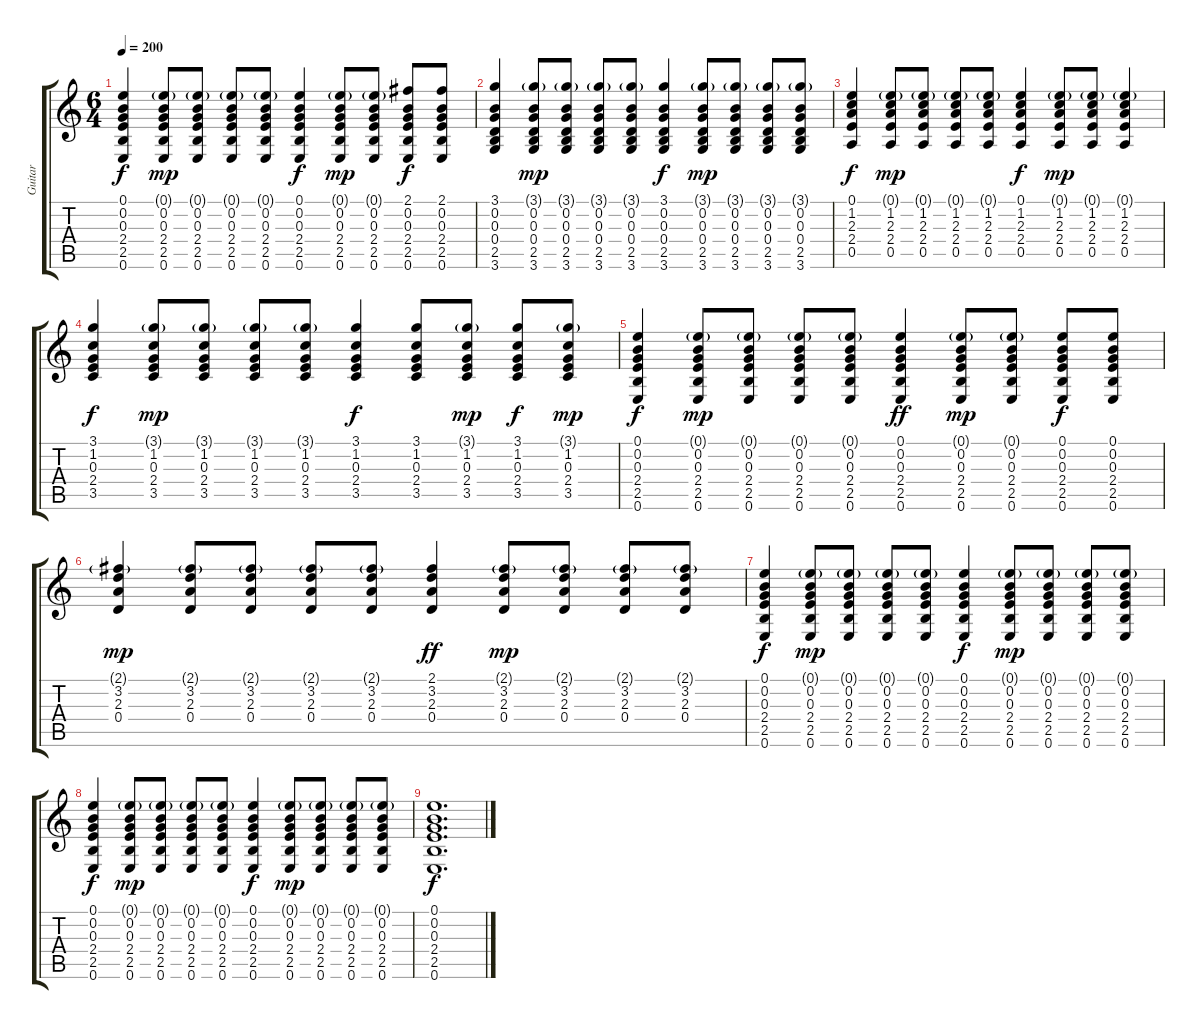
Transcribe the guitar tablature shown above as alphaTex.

\track ("Guitar" "Guitar") {instrument acousticguitarsteel}
\staff {score tabs}
\tuning (E4 B3 G3 D3 A2 E2) {hide}
\ts (6 4)
\tempo 200
\clef g2
\ks c
(0.1 0.2 0.3 2.4 2.5 0.6).4{dy f} (0.1{g} 0.2 0.3 2.4 2.5 0.6).8{dy mp} (0.1{g} 0.2 0.3 2.4 2.5 0.6).8 (0.1{g} 0.2 0.3 2.4 2.5 0.6).8 (0.1{g} 0.2 0.3 2.4 2.5 0.6).8 (0.1 0.2 0.3 2.4 2.5 0.6).4{dy f} (0.1{g} 0.2 0.3 2.4 2.5 0.6).8{dy mp} (0.1{g} 0.2 0.3 2.4 2.5 0.6).8 (2.1 0.2 0.3 2.4 2.5 0.6).8{dy f} (2.1 0.2 0.3 2.4 2.5 0.6).8 |
(3.1 0.2 0.3 0.4 2.5 3.6).4 (3.1{g} 0.2 0.3 0.4 2.5 3.6).8{dy mp} (3.1{g} 0.2 0.3 0.4 2.5 3.6).8 (3.1{g} 0.2 0.3 0.4 2.5 3.6).8 (3.1{g} 0.2 0.3 0.4 2.5 3.6).8 (3.1 0.2 0.3 0.4 2.5 3.6).4{dy f} (3.1{g} 0.2 0.3 0.4 2.5 3.6).8{dy mp} (3.1{g} 0.2 0.3 0.4 2.5 3.6).8 (3.1{g} 0.2 0.3 0.4 2.5 3.6).8 (3.1{g} 0.2 0.3 0.4 2.5 3.6).8 |
(0.1 1.2 2.3 2.4 0.5).4{dy f} (0.1{g} 1.2 2.3 2.4 0.5).8{dy mp} (0.1{g} 1.2 2.3 2.4 0.5).8 (0.1{g} 1.2 2.3 2.4 0.5).8 (0.1{g} 1.2 2.3 2.4 0.5).8 (0.1 1.2 2.3 2.4 0.5).4{dy f} (0.1{g} 1.2 2.3 2.4 0.5).8{dy mp} (0.1{g} 1.2 2.3 2.4 0.5).8 (0.1{g} 1.2 2.3 2.4 0.5).4 |
(3.1 1.2 0.3 2.4 3.5).4{dy f} (3.1{g} 1.2 0.3 2.4 3.5).8{dy mp} (3.1{g} 1.2 0.3 2.4 3.5).8 (3.1{g} 1.2 0.3 2.4 3.5).8 (3.1{g} 1.2 0.3 2.4 3.5).8 (3.1 1.2 0.3 2.4 3.5).4{dy f} (3.1 1.2 0.3 2.4 3.5).8 (3.1{g} 1.2 0.3 2.4 3.5).8{dy mp} (3.1 1.2 0.3 2.4 3.5).8{dy f} (3.1{g} 1.2 0.3 2.4 3.5).8{dy mp} |
(0.1 0.2 0.3 2.4 2.5 0.6).4{dy f} (0.1{g} 0.2 0.3 2.4 2.5 0.6).8{dy mp} (0.1{g} 0.2 0.3 2.4 2.5 0.6).8 (0.1{g} 0.2 0.3 2.4 2.5 0.6).8 (0.1{g} 0.2 0.3 2.4 2.5 0.6).8 (0.1 0.2 0.3 2.4 2.5 0.6).4{dy ff} (0.1{g} 0.2 0.3 2.4 2.5 0.6).8{dy mp} (0.1{g} 0.2 0.3 2.4 2.5 0.6).8 (0.1 0.2 0.3 2.4 2.5 0.6).8{dy f} (0.1 0.2 0.3 2.4 2.5 0.6).8 |
(2.1{g} 3.2 2.3 0.4).4{dy mp} (2.1{g} 3.2 2.3 0.4).8 (2.1{g} 3.2 2.3 0.4).8 (2.1{g} 3.2 2.3 0.4).8 (2.1{g} 3.2 2.3 0.4).8 (2.1 3.2 2.3 0.4).4{dy ff} (2.1{g} 3.2 2.3 0.4).8{dy mp} (2.1{g} 3.2 2.3 0.4).8 (2.1{g} 3.2 2.3 0.4).8 (2.1{g} 3.2 2.3 0.4).8 |
(0.1 0.2 0.3 2.4 2.5 0.6).4{dy f} (0.1{g} 0.2 0.3 2.4 2.5 0.6).8{dy mp} (0.1{g} 0.2 0.3 2.4 2.5 0.6).8 (0.1{g} 0.2 0.3 2.4 2.5 0.6).8 (0.1{g} 0.2 0.3 2.4 2.5 0.6).8 (0.1 0.2 0.3 2.4 2.5 0.6).4{dy f} (0.1{g} 0.2 0.3 2.4 2.5 0.6).8{dy mp} (0.1{g} 0.2 0.3 2.4 2.5 0.6).8 (0.1{g} 0.2 0.3 2.4 2.5 0.6).8 (0.1{g} 0.2 0.3 2.4 2.5 0.6).8 |
(0.1 0.2 0.3 2.4 2.5 0.6).4{dy f} (0.1{g} 0.2 0.3 2.4 2.5 0.6).8{dy mp} (0.1{g} 0.2 0.3 2.4 2.5 0.6).8 (0.1{g} 0.2 0.3 2.4 2.5 0.6).8 (0.1{g} 0.2 0.3 2.4 2.5 0.6).8 (0.1 0.2 0.3 2.4 2.5 0.6).4{dy f} (0.1{g} 0.2 0.3 2.4 2.5 0.6).8{dy mp} (0.1{g} 0.2 0.3 2.4 2.5 0.6).8 (0.1{g} 0.2 0.3 2.4 2.5 0.6).8 (0.1{g} 0.2 0.3 2.4 2.5 0.6).8 |
(0.1 0.2 0.3 2.4 2.5 0.6).1{d dy f}
